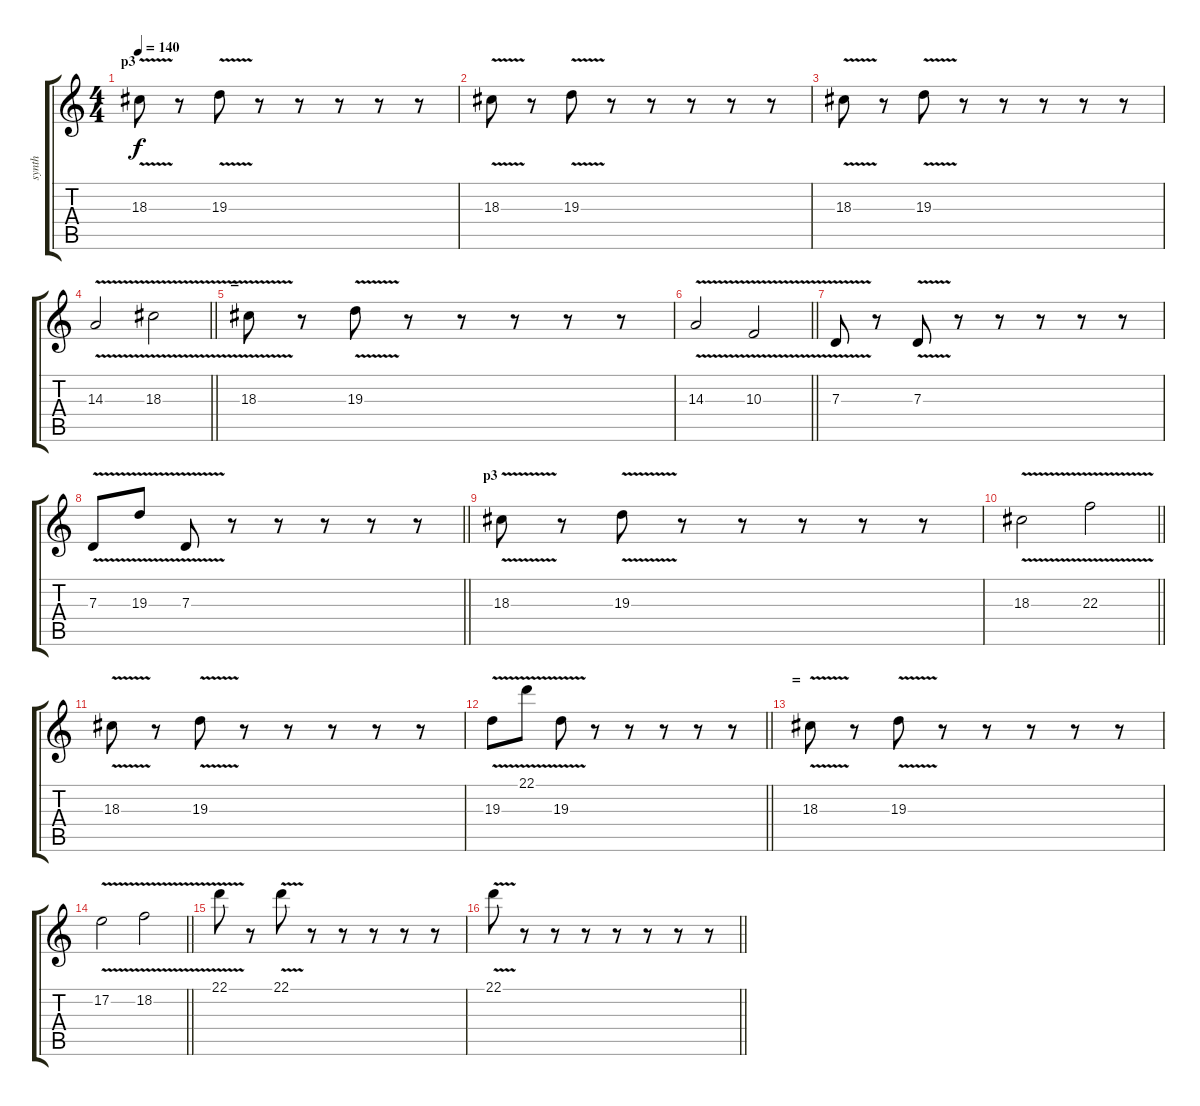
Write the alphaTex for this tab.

\track ("synth" "synth") {instrument pad1newage}
\staff {score tabs}
\tuning (E4 B3 G3 D3 A2 E2) {hide}
\ts (4 4)
\section ("" "p3")
\tempo 140
\clef g2
\ks c
18.3{v}.8{dy f} r.8 19.3{v}.8 r.8 r.8 r.8 r.8 r.8 |
18.3{v}.8 r.8 19.3{v}.8 r.8 r.8 r.8 r.8 r.8 |
18.3{v}.8 r.8 19.3{v}.8 r.8 r.8 r.8 r.8 r.8 |
\barLineRight lightlight
14.3{v}.2 18.3{v}.2 |
\section ("" "=")
18.3{v}.8 r.8 19.3{v}.8 r.8 r.8 r.8 r.8 r.8 |
\barLineRight lightlight
14.3{v}.2 10.3{v}.2 |
7.3{v}.8 r.8 7.3{v}.8 r.8 r.8 r.8 r.8 r.8 |
\barLineRight lightlight
7.3{v}.8 19.3{v}.8 7.3{v}.8 r.8 r.8 r.8 r.8 r.8 |
\section ("" "p3")
18.3{v}.8 r.8 19.3{v}.8 r.8 r.8 r.8 r.8 r.8 |
\barLineRight lightlight
18.3{v}.2 22.3{v}.2 |
18.3{v}.8 r.8 19.3{v}.8 r.8 r.8 r.8 r.8 r.8 |
\barLineRight lightlight
19.3{v}.8 22.1{v}.8 19.3{v}.8 r.8 r.8 r.8 r.8 r.8 |
\section ("" "=")
18.3{v}.8 r.8 19.3{v}.8 r.8 r.8 r.8 r.8 r.8 |
\barLineRight lightlight
17.2{v}.2 18.2{v}.2 |
22.1{v}.8 r.8 22.1{v}.8 r.8 r.8 r.8 r.8 r.8 |
\barLineRight lightlight
22.1{v}.8 r.8 r.8 r.8 r.8 r.8 r.8 r.8
